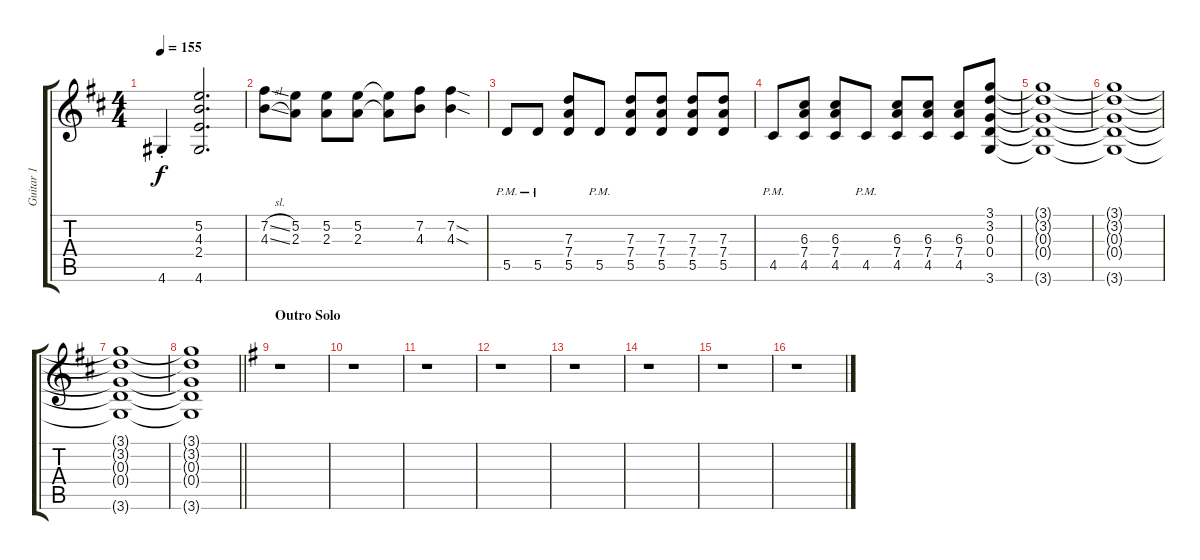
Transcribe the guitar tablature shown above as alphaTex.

\track ("Guitar 1" "Guitar 1") {instrument overdrivenguitar}
\staff {score tabs}
\tuning (E4 B3 G3 D3 A2 E2) {hide}
\ts (4 4)
\tempo 155
\clef g2
\ks d
4.6{st}.4{dy f} (5.2 4.3 2.4 4.6).2{d} |
(7.2{sl} 4.3{sl}).8 (5.2 2.3).8 (5.2 2.3).8 (5.2 2.3).8 (5.2{t} 2.3{t}).8 (7.2 4.3).8 (7.2{sod} 4.3{sod}).4 |
5.5{pm}.8 5.5{pm}.8 (7.3 7.4 5.5).8 5.5{pm}.8 (7.3 7.4 5.5).8 (7.3 7.4 5.5).8 (7.3 7.4 5.5).8 (7.3 7.4 5.5).8 |
4.5{pm}.8 (6.3 7.4 4.5).8 (6.3 7.4 4.5).8 4.5{pm}.8 (6.3 7.4 4.5).8 (6.3 7.4 4.5).8 (6.3 7.4 4.5).8 (3.1 3.2 0.3 0.4 3.6).8 |
(3.1{t} 3.2{t} 0.3{t} 0.4{t} 3.6{t}).1 |
(3.1{t} 3.2{t} 0.3{t} 0.4{t} 3.6{t}).1{volume 7} |
(3.1{t} 3.2{t} 0.3{t} 0.4{t} 3.6{t}).1 |
\barLineRight lightlight
(3.1{t} 3.2{t} 0.3{t} 0.4{t} 3.6{t}).1 |
\section ("" "Outro Solo")
\ks g
r.1 |
r.1 |
r.1 |
r.1 |
r.1 |
r.1 |
r.1 |
r.1
